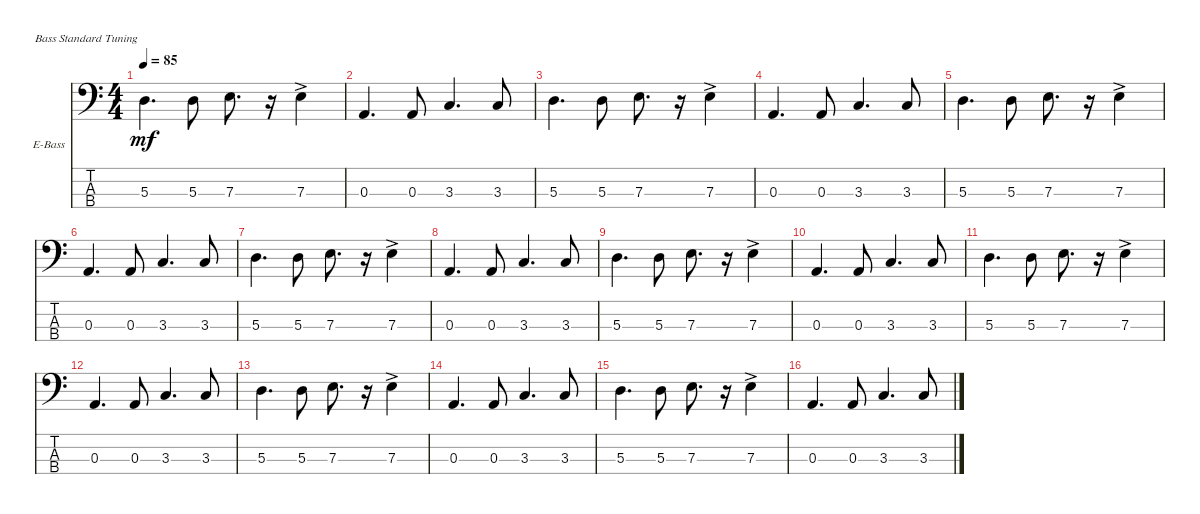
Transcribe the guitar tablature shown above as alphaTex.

\defaultSystemsLayout 4
\bracketExtendMode nobrackets
\firstSystemTrackNameOrientation horizontal
\otherSystemsTrackNameOrientation horizontal
\track ("Electric Bass" "E-Bass") {instrument electricbassfinger}
\staff {score tabs}
\tuning (G2 D2 A1 E1)
\ts (4 4)
\tempo 85
\clef f4
\ks c
5.3.4{d dy mf} 5.3.8 7.3.8{d} r.16 7.3{ac}.4 |
0.3.4{d} 0.3.8 3.3.4{d} 3.3.8 |
5.3.4{d} 5.3.8 7.3.8{d} r.16 7.3{ac}.4 |
0.3.4{d} 0.3.8 3.3.4{d} 3.3.8 |
5.3.4{d} 5.3.8 7.3.8{d} r.16 7.3{ac}.4 |
0.3.4{d} 0.3.8 3.3.4{d} 3.3.8 |
5.3.4{d} 5.3.8 7.3.8{d} r.16 7.3{ac}.4 |
0.3.4{d} 0.3.8 3.3.4{d} 3.3.8 |
5.3.4{d} 5.3.8 7.3.8{d} r.16 7.3{ac}.4 |
0.3.4{d} 0.3.8 3.3.4{d} 3.3.8 |
5.3.4{d} 5.3.8 7.3.8{d} r.16 7.3{ac}.4 |
0.3.4{d} 0.3.8 3.3.4{d} 3.3.8 |
5.3.4{d} 5.3.8 7.3.8{d} r.16 7.3{ac}.4 |
0.3.4{d} 0.3.8 3.3.4{d} 3.3.8 |
5.3.4{d} 5.3.8 7.3.8{d} r.16 7.3{ac}.4 |
0.3.4{d} 0.3.8 3.3.4{d} 3.3.8
